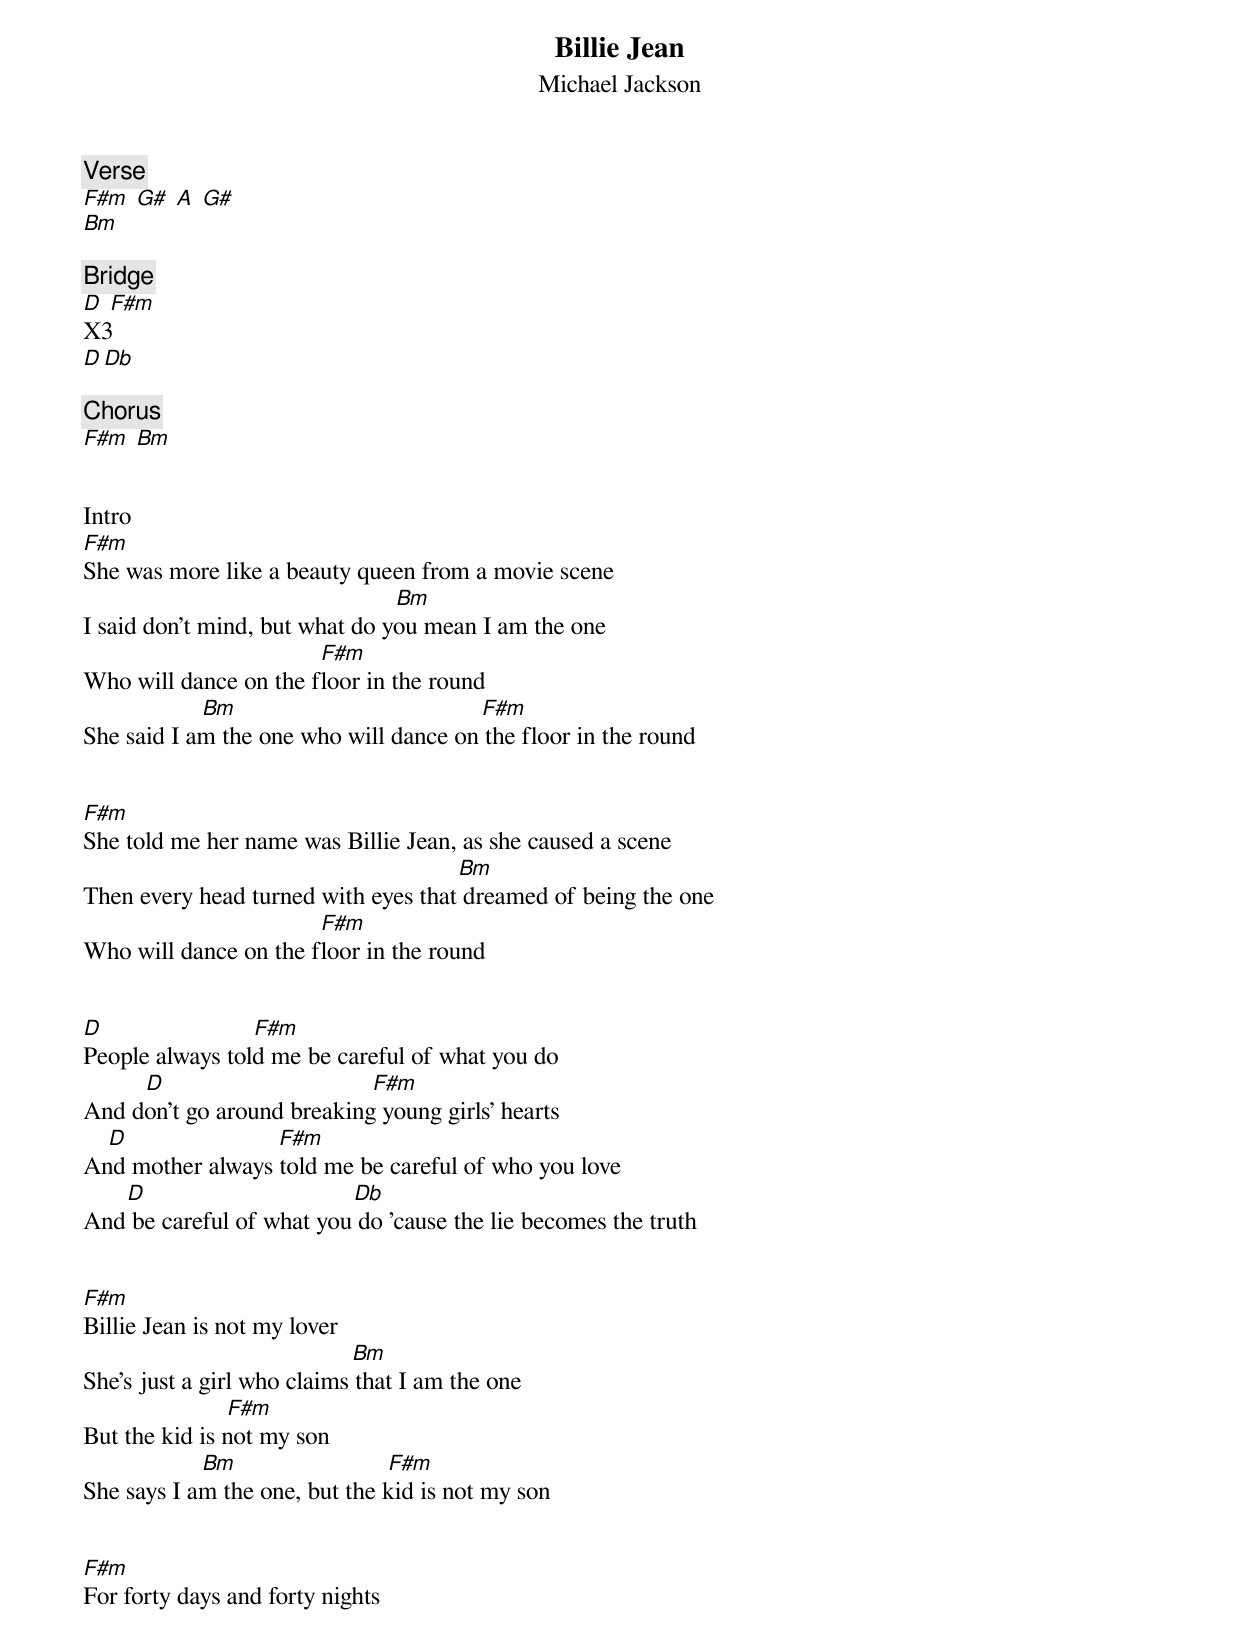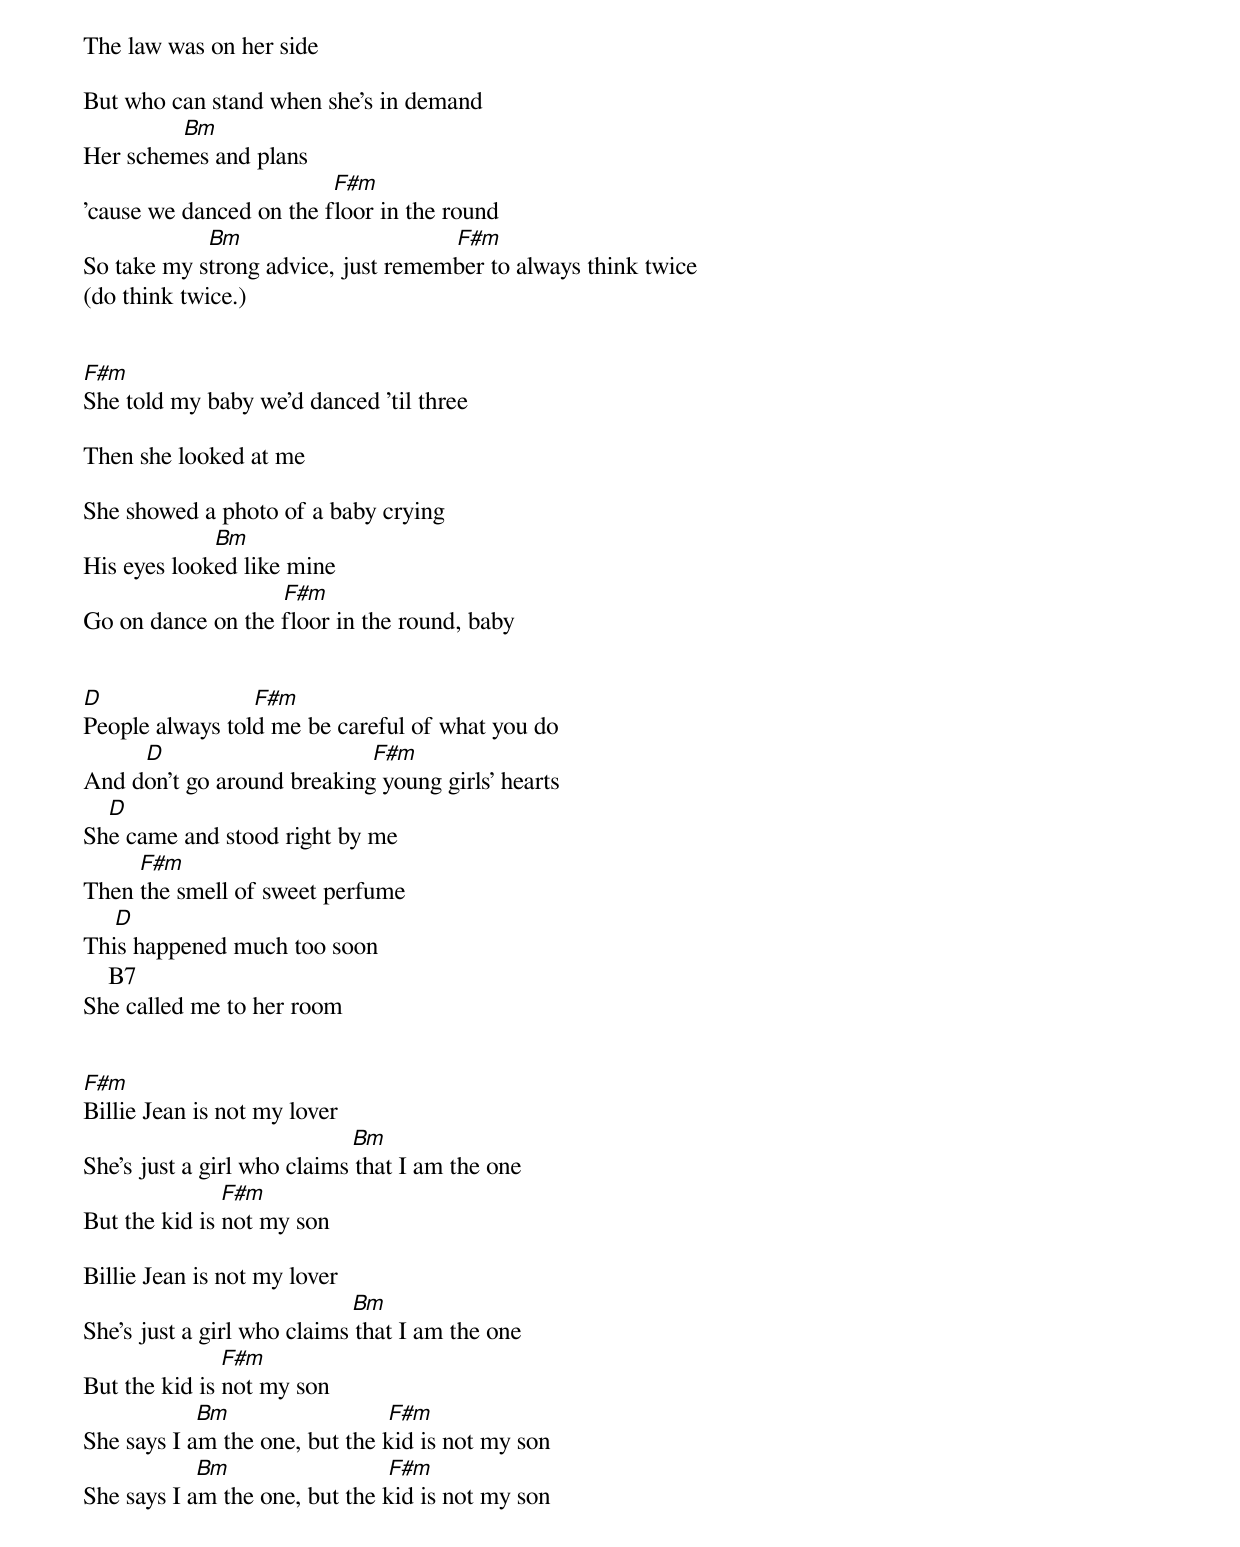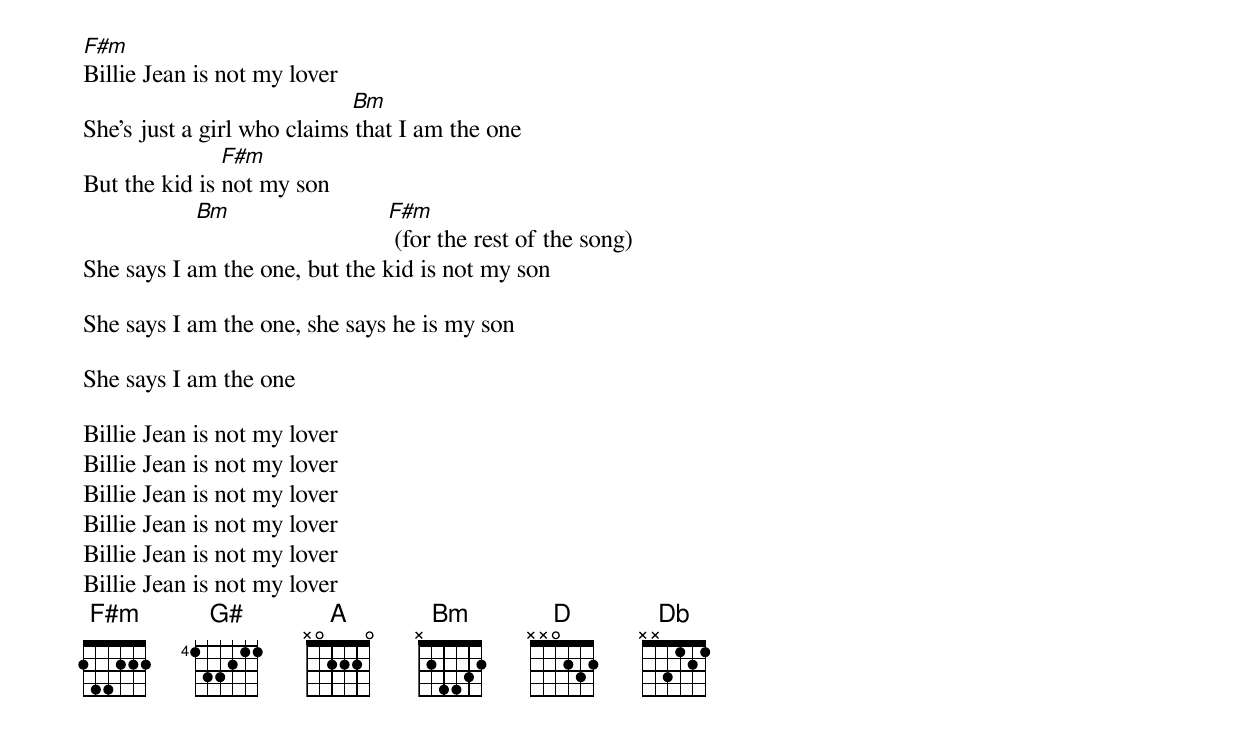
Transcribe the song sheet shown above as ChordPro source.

{t: Billie Jean}
{st: Michael Jackson}
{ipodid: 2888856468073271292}

{c: Verse}
[F#m] [G#] [A] [G#]
[Bm]

{c: Bridge}
[D] [F#m]
X3
[D][Db]

{c: Chorus}
[F#m] [Bm]


Intro
[F#m]
She was more like a beauty queen from a movie scene
                                                  [Bm]
I said don't mind, but what do you mean I am the one
                                      [F#m]
Who will dance on the floor in the round
                   [Bm]                                       [F#m]
She said I am the one who will dance on the floor in the round


[F#m]
She told me her name was Billie Jean, as she caused a scene
                                                            [Bm]
Then every head turned with eyes that dreamed of being the one
                                      [F#m]
Who will dance on the floor in the round


[D]                        [F#m]
People always told me be careful of what you do
          [D]                                 [F#m]
And don't go around breaking young girls' hearts
    [D]                        [F#m]
And mother always told me be careful of who you love
       [D]                                 [Db]
And be careful of what you do 'cause the lie becomes the truth


[F#m]
Billie Jean is not my lover
                                           [Bm]
She's just a girl who claims that I am the one
                       [F#m]
But the kid is not my son
                   [Bm]                        [F#m]
She says I am the one, but the kid is not my son


[F#m]
For forty days and forty nights

The law was on her side

But who can stand when she's in demand
                [Bm]
Her schemes and plans
                                        [F#m]
'cause we danced on the floor in the round
                    [Bm]                                  [F#m]
So take my strong advice, just remember to always think twice
(do think twice.)


[F#m]
She told my baby we'd danced 'til three

Then she looked at me

She showed a photo of a baby crying
                     [Bm]
His eyes looked like mine
                                [F#m]
Go on dance on the floor in the round, baby


[D]                        [F#m]
People always told me be careful of what you do
          [D]                                 [F#m]
And don't go around breaking young girls' hearts
    [D]
She came and stood right by me
         [F#m]
Then the smell of sweet perfume
     [D]
This happened much too soon
    B7
She called me to her room


[F#m]
Billie Jean is not my lover
                                           [Bm]
She's just a girl who claims that I am the one
                      [F#m]
But the kid is not my son

Billie Jean is not my lover
                                           [Bm]
She's just a girl who claims that I am the one
                      [F#m]
But the kid is not my son
                  [Bm]                         [F#m]
She says I am the one, but the kid is not my son
                  [Bm]                         [F#m]
She says I am the one, but the kid is not my son

[F#m]
Billie Jean is not my lover
                                           [Bm]
She's just a girl who claims that I am the one
                      [F#m]
But the kid is not my son
                  [Bm]                         [F#m] (for the rest of the song)
She says I am the one, but the kid is not my son

She says I am the one, she says he is my son

She says I am the one

Billie Jean is not my lover
Billie Jean is not my lover
Billie Jean is not my lover
Billie Jean is not my lover
Billie Jean is not my lover
Billie Jean is not my lover
